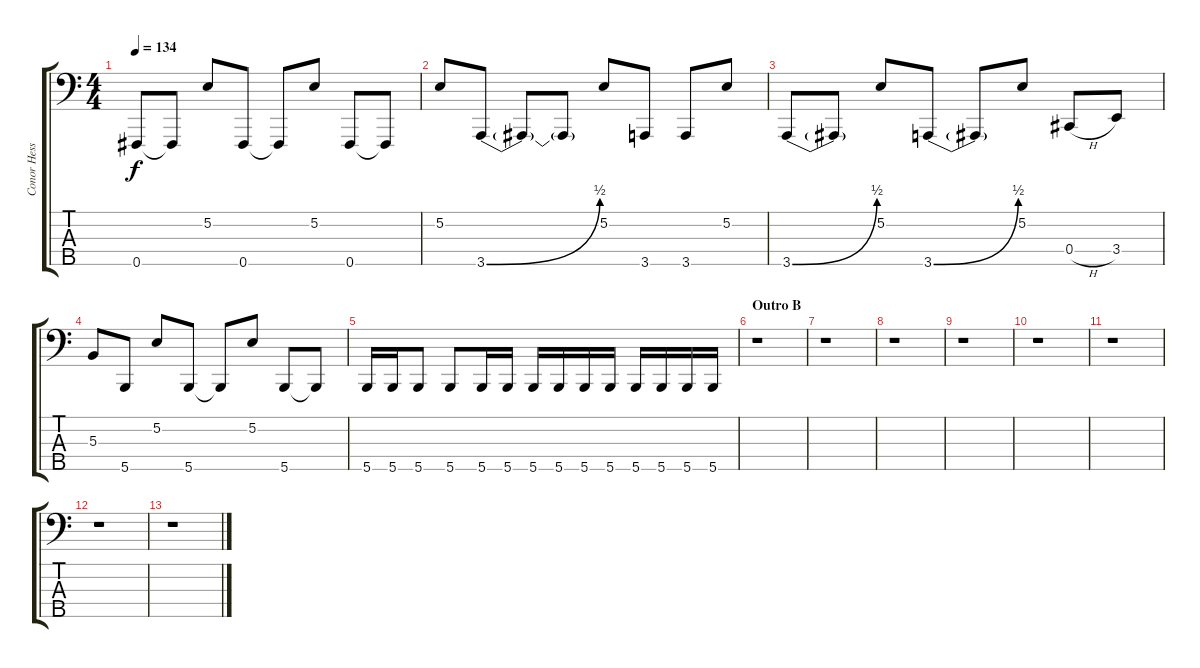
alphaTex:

\track ("Conor Hesse" "Conor Hess") {instrument slapbass1}
\staff {score tabs}
\tuning (E2 B1 Gb1 Db1 Gb0) {hide}
\ts (4 4)
\tempo 134
\clef f4
\ks c
0.5.8{dy f} 0.5{t}.8 5.2.8 0.5.8 0.5{t}.8 5.2.8 0.5.8 0.5{t}.8 |
5.2.8 3.5{be (bend 0 0 60 2)}.8 3.5{t}.8 3.5{t}.8 5.2.8 3.5.8 3.5.8 5.2.8 |
3.5{be (bend 0 0 60 2)}.8 3.5{t}.8 5.2.8 3.5{be (bend 0 0 60 2)}.8 3.5{t}.8 5.2.8 0.4{h}.8 3.4.8 |
5.3.8 5.5.8 5.2.8 5.5.8 5.5{t}.8 5.2.8 5.5.8 5.5{t}.8 |
5.5.16 5.5.16 5.5.8 5.5.8 5.5.16 5.5.16 5.5.16 5.5.16 5.5.16 5.5.16 5.5.16 5.5.16 5.5.16 5.5.16 |
\section ("" "Outro B")
r.1 |
r.1 |
r.1 |
r.1 |
r.1 |
r.1 |
r.1 |
r.1
